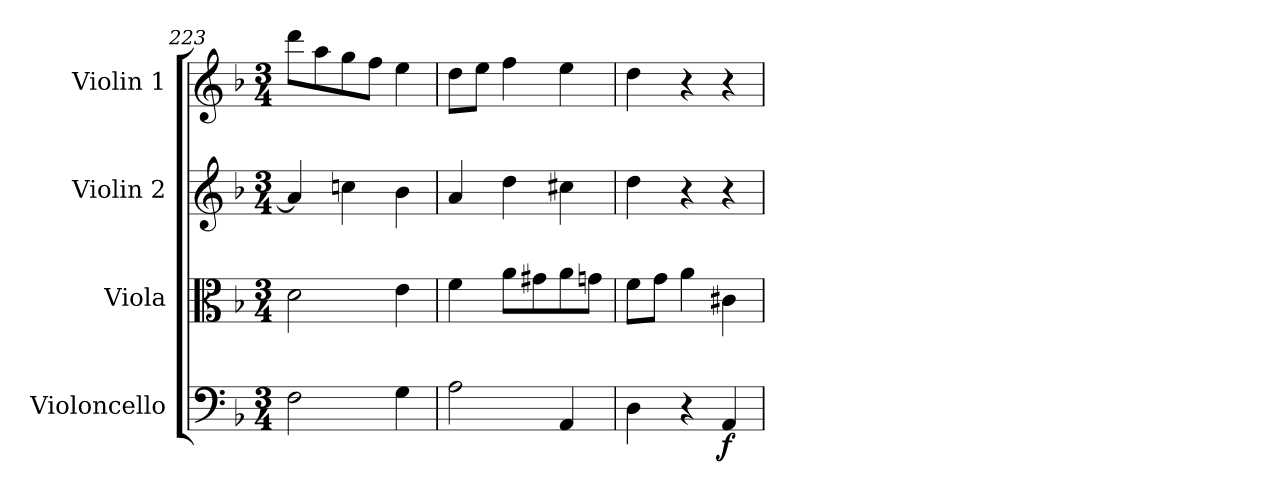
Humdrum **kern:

**kern	**dynam	**kern	**kern	**kern
*part4	*part4	*part3	*part2	*part1
*staff4	*staff4	*staff3	*staff2	*staff1
*I"Violoncello	*	*I"Viola	*I"Violin 2	*I"Violin 1
*I'Vc	*	*I'Vla	*I'Vln	*I'Vln
*clefF4	*	*clefC3	*clefG2	*clefG2
*k[b-]	*	*k[b-]	*k[b-]	*k[b-]
*M3/4	*	*M3/4	*M3/4	*M3/4
=223	=223	=223	=223	=223
2F\	.	2d\	4a/]	8ddd\L
.	.	.	.	8aa\
.	.	.	4ccn\	8gg\
.	.	.	.	8ff\J
4G\	.	4e\	4b-\	4ee\
=224	=224	=224	=224	=224
2A\	.	4f\	4a/	8dd\L
.	.	.	.	8ee\J
.	.	8a\L	4dd\	4ff\
.	.	8g#X\	.	.
4AA/	.	8a\	4cc#X\	4ee\
.	.	8gn\J	.	.
=225	=225	=225	=225	=225
4D\	.	8f\L	4dd\	4dd\
.	.	8g\J	.	.
4r	.	4a\	4r	4r
!	!LO:DY:b	!	!	!
4AA/	f	4c#X\	4r	4r
=	=	=	=	=
*-	*-	*-	*-	*-
